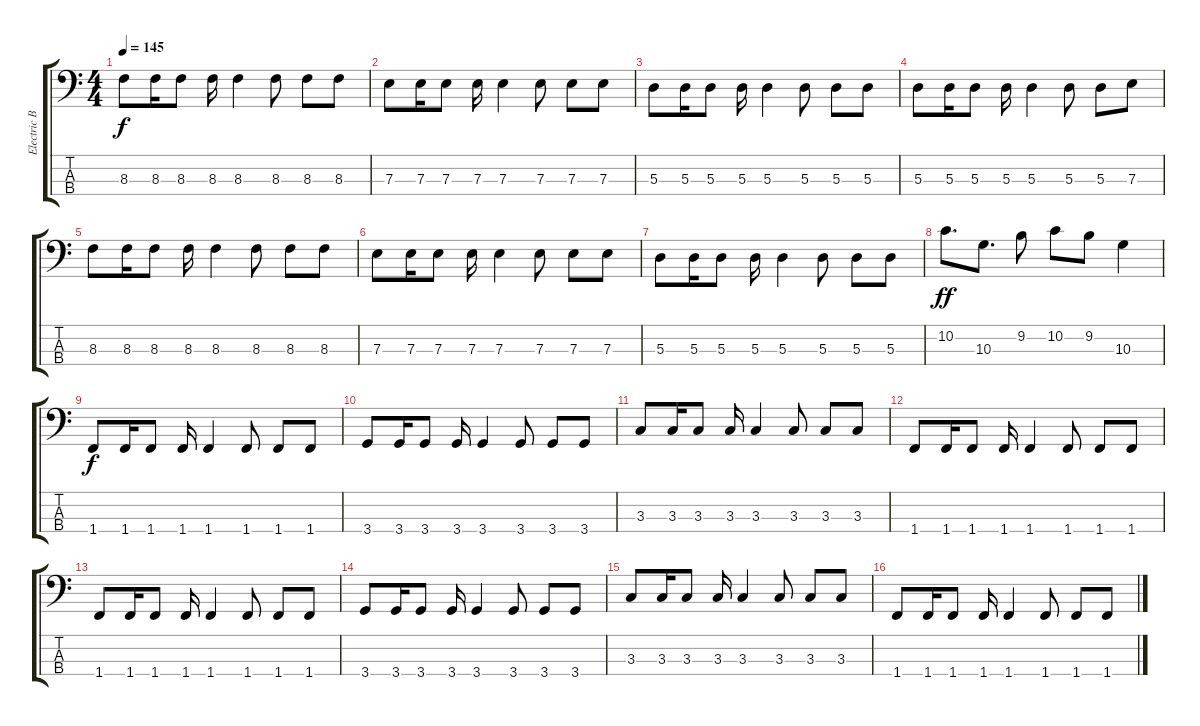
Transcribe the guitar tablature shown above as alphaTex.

\track ("Electric Bass" "Electric B") {solo instrument electricbasspick}
\staff {score tabs}
\tuning (G2 D2 A1 E1) {hide}
\ts (4 4)
\tempo 145
\clef f4
\ks c
8.3.8{dy f} 8.3.16 8.3.8 8.3.16 8.3.4 8.3.8 8.3.8 8.3.8 |
7.3.8 7.3.16 7.3.8 7.3.16 7.3.4 7.3.8 7.3.8 7.3.8 |
5.3.8 5.3.16 5.3.8 5.3.16 5.3.4 5.3.8 5.3.8 5.3.8 |
5.3.8 5.3.16 5.3.8 5.3.16 5.3.4 5.3.8 5.3.8 7.3.8 |
8.3.8 8.3.16 8.3.8 8.3.16 8.3.4 8.3.8 8.3.8 8.3.8 |
7.3.8 7.3.16 7.3.8 7.3.16 7.3.4 7.3.8 7.3.8 7.3.8 |
5.3.8 5.3.16 5.3.8 5.3.16 5.3.4 5.3.8 5.3.8 5.3.8 |
10.2.8{d dy ff} 10.3.8{d} 9.2.8 10.2.8 9.2.8 10.3.4 |
1.4.8{dy f} 1.4.16 1.4.8 1.4.16 1.4.4 1.4.8 1.4.8 1.4.8 |
3.4.8 3.4.16 3.4.8 3.4.16 3.4.4 3.4.8 3.4.8 3.4.8 |
3.3.8 3.3.16 3.3.8 3.3.16 3.3.4 3.3.8 3.3.8 3.3.8 |
1.4.8 1.4.16 1.4.8 1.4.16 1.4.4 1.4.8 1.4.8 1.4.8 |
1.4.8 1.4.16 1.4.8 1.4.16 1.4.4 1.4.8 1.4.8 1.4.8 |
3.4.8 3.4.16 3.4.8 3.4.16 3.4.4 3.4.8 3.4.8 3.4.8 |
3.3.8 3.3.16 3.3.8 3.3.16 3.3.4 3.3.8 3.3.8 3.3.8 |
1.4.8 1.4.16 1.4.8 1.4.16 1.4.4 1.4.8 1.4.8 1.4.8
